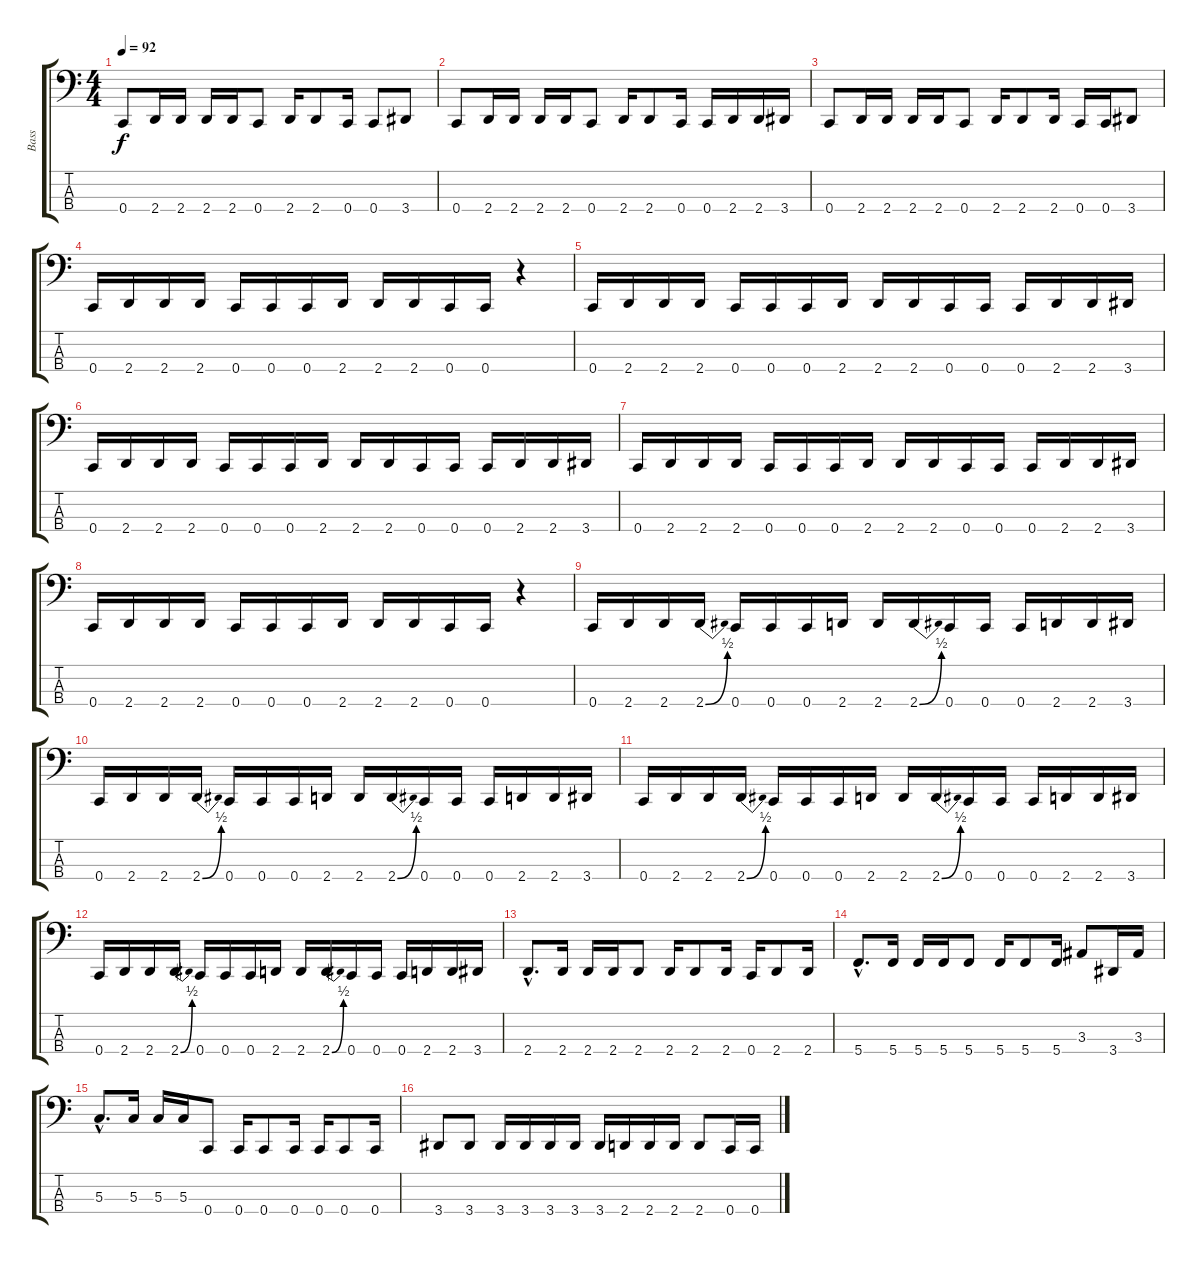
\track ("Bass" "Bass") {instrument electricbasspick}
\staff {score tabs}
\tuning (F2 C2 G1 C1) {hide}
\ts (4 4)
\tempo 92
\clef f4
\ks c
0.4.8{dy f} 2.4.16 2.4.16 2.4.16 2.4.16 0.4.8 2.4.16 2.4.8 0.4.16 0.4.8 3.4.8 |
0.4.8 2.4.16 2.4.16 2.4.16 2.4.16 0.4.8 2.4.16 2.4.8 0.4.16 0.4.16 2.4.16 2.4.16 3.4.16 |
0.4.8 2.4.16 2.4.16 2.4.16 2.4.16 0.4.8 2.4.16 2.4.8 2.4.16 0.4.16 0.4.16 3.4.8 |
0.4.16 2.4.16 2.4.16 2.4.16 0.4.16 0.4.16 0.4.16 2.4.16 2.4.16 2.4.16 0.4.16 0.4.16 r.4 |
0.4.16 2.4.16 2.4.16 2.4.16 0.4.16 0.4.16 0.4.16 2.4.16 2.4.16 2.4.16 0.4.16 0.4.16 0.4.16 2.4.16 2.4.16 3.4.16 |
0.4.16 2.4.16 2.4.16 2.4.16 0.4.16 0.4.16 0.4.16 2.4.16 2.4.16 2.4.16 0.4.16 0.4.16 0.4.16 2.4.16 2.4.16 3.4.16 |
0.4.16 2.4.16 2.4.16 2.4.16 0.4.16 0.4.16 0.4.16 2.4.16 2.4.16 2.4.16 0.4.16 0.4.16 0.4.16 2.4.16 2.4.16 3.4.16 |
0.4.16 2.4.16 2.4.16 2.4.16 0.4.16 0.4.16 0.4.16 2.4.16 2.4.16 2.4.16 0.4.16 0.4.16 r.4 |
0.4.16 2.4.16 2.4.16 2.4{be (bend 0 0 60 2)}.16 0.4.16 0.4.16 0.4.16 2.4.16 2.4.16 2.4{be (bend 0 0 60 2)}.16 0.4.16 0.4.16 0.4.16 2.4.16 2.4.16 3.4.16 |
0.4.16 2.4.16 2.4.16 2.4{be (bend 0 0 60 2)}.16 0.4.16 0.4.16 0.4.16 2.4.16 2.4.16 2.4{be (bend 0 0 60 2)}.16 0.4.16 0.4.16 0.4.16 2.4.16 2.4.16 3.4.16 |
0.4.16 2.4.16 2.4.16 2.4{be (bend 0 0 60 2)}.16 0.4.16 0.4.16 0.4.16 2.4.16 2.4.16 2.4{be (bend 0 0 60 2)}.16 0.4.16 0.4.16 0.4.16 2.4.16 2.4.16 3.4.16 |
0.4.16 2.4.16 2.4.16 2.4{be (bend 0 0 60 2)}.16 0.4.16 0.4.16 0.4.16 2.4.16 2.4.16 2.4{be (bend 0 0 60 2)}.16 0.4.16 0.4.16 0.4.16 2.4.16 2.4.16 3.4.16 |
2.4{hac}.8{d} 2.4.16 2.4.16 2.4.16 2.4.8 2.4.16 2.4.8 2.4.16 0.4.16 2.4.8 2.4.16 |
5.4{hac}.8{d} 5.4.16 5.4.16 5.4.16 5.4.8 5.4.16 5.4.8 5.4.16 3.3.8 3.4.16 3.3.16 |
5.3{hac}.8{d} 5.3.16 5.3.16 5.3.16 0.4.8 0.4.16 0.4.8 0.4.16 0.4.16 0.4.8 0.4.16 |
3.4.8 3.4.8 3.4.16 3.4.16 3.4.16 3.4.16 3.4.16 2.4.16 2.4.16 2.4.16 2.4.8 0.4.16 0.4.16
